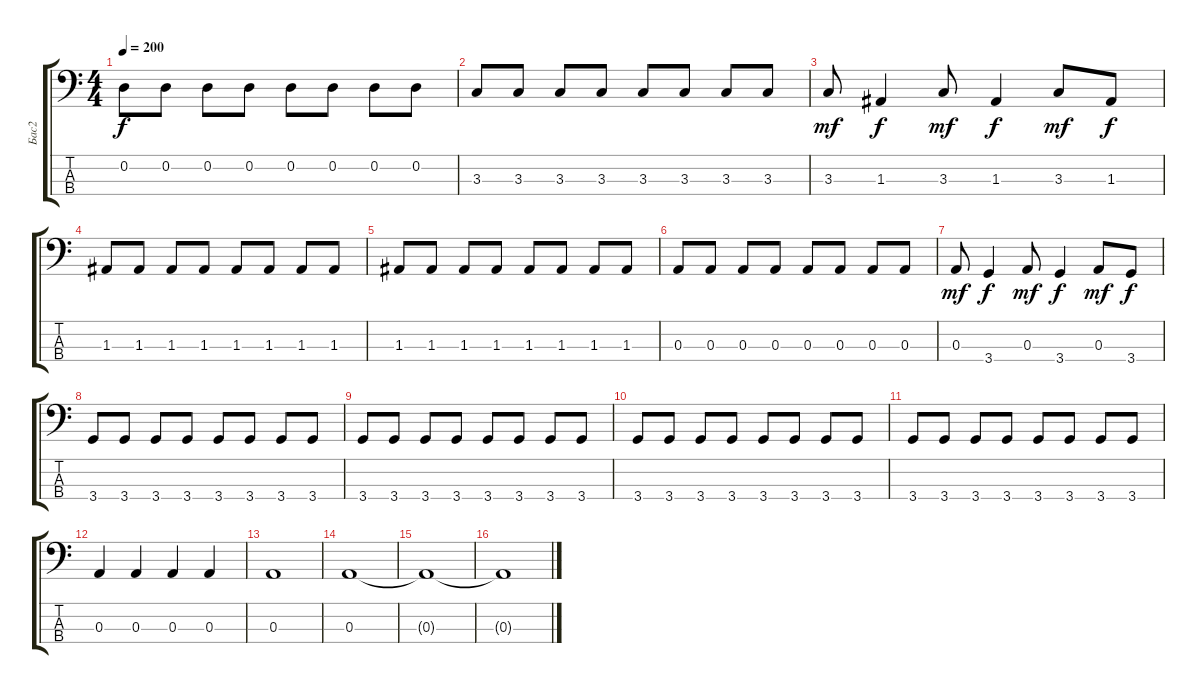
\track ("Бас2" "Бас2") {instrument electricbassfinger}
\staff {score tabs}
\tuning (G2 D2 A1 E1) {hide}
\ts (4 4)
\tempo 200
\clef f4
\ks c
0.2.8{dy f} 0.2.8 0.2.8 0.2.8 0.2.8 0.2.8 0.2.8 0.2.8 |
3.3.8 3.3.8 3.3.8 3.3.8 3.3.8 3.3.8 3.3.8 3.3.8 |
3.3.8{dy mf} 1.3.4{dy f} 3.3.8{dy mf} 1.3.4{dy f} 3.3.8{dy mf} 1.3.8{dy f} |
1.3.8 1.3.8 1.3.8 1.3.8 1.3.8 1.3.8 1.3.8 1.3.8 |
1.3.8 1.3.8 1.3.8 1.3.8 1.3.8 1.3.8 1.3.8 1.3.8 |
0.3.8 0.3.8 0.3.8 0.3.8 0.3.8 0.3.8 0.3.8 0.3.8 |
0.3.8{dy mf} 3.4.4{dy f} 0.3.8{dy mf} 3.4.4{dy f} 0.3.8{dy mf} 3.4.8{dy f} |
3.4.8 3.4.8 3.4.8 3.4.8 3.4.8 3.4.8 3.4.8 3.4.8 |
3.4.8 3.4.8 3.4.8 3.4.8 3.4.8 3.4.8 3.4.8 3.4.8 |
3.4.8 3.4.8 3.4.8 3.4.8 3.4.8 3.4.8 3.4.8 3.4.8 |
3.4.8 3.4.8 3.4.8 3.4.8 3.4.8 3.4.8 3.4.8 3.4.8 |
0.3.4 0.3.4 0.3.4 0.3.4 |
0.3.1 |
0.3.1 |
0.3{t}.1 |
0.3{t}.1
